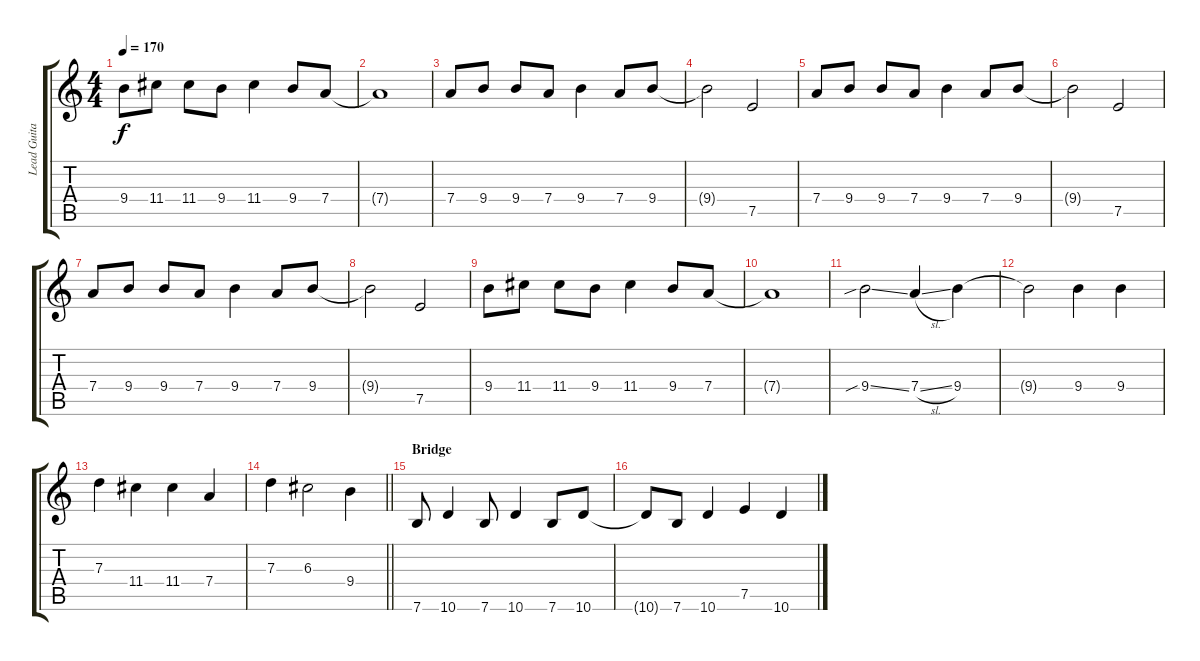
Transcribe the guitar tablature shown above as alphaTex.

\track ("Lead Guitar" "Lead Guita") {instrument distortionguitar}
\staff {score tabs}
\tuning (E4 B3 G3 D3 A2 E2) {hide}
\ts (4 4)
\tempo 170
\clef g2
\ks c
9.4.8{dy f} 11.4.8 11.4.8 9.4.8 11.4.4 9.4.8 7.4.8 |
7.4{t}.1 |
7.4.8 9.4.8 9.4.8 7.4.8 9.4.4 7.4.8 9.4.8 |
9.4{t}.2 7.5.2 |
7.4.8 9.4.8 9.4.8 7.4.8 9.4.4 7.4.8 9.4.8 |
9.4{t}.2 7.5.2 |
7.4.8 9.4.8 9.4.8 7.4.8 9.4.4 7.4.8 9.4.8 |
9.4{t}.2 7.5.2 |
9.4.8 11.4.8 11.4.8 9.4.8 11.4.4 9.4.8 7.4.8 |
7.4{t}.1 |
9.4{sib ss}.2 7.4{sl}.4 9.4.4 |
9.4{t}.2 9.4.4 9.4.4 |
7.3.4 11.4.4 11.4.4 7.4.4 |
\barLineRight lightlight
7.3.4 6.3.2 9.4.4 |
\section ("" "Bridge")
7.6.8 10.6.4 7.6.8 10.6.4 7.6.8 10.6.8 |
10.6{t}.8 7.6.8 10.6.4 7.5.4 10.6.4
